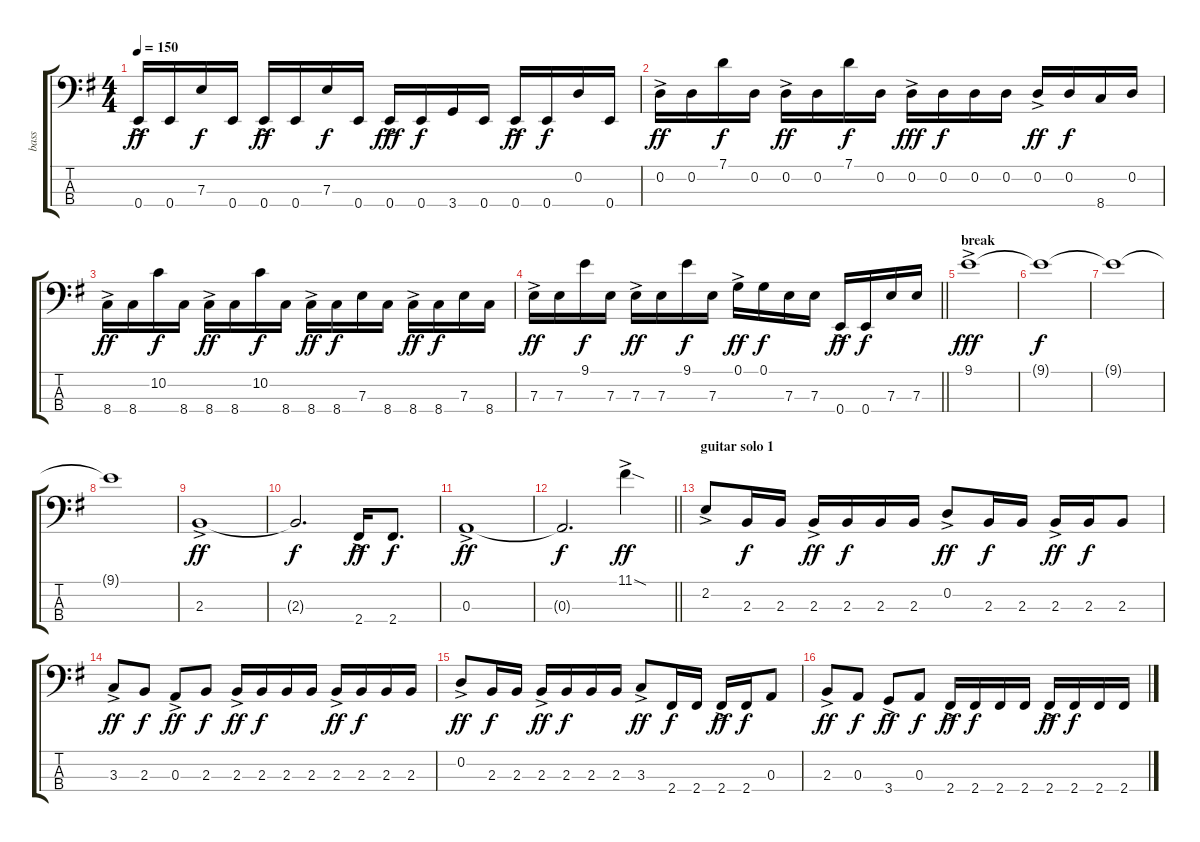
\track ("bass" "bass") {instrument electricbassfinger}
\staff {score tabs}
\tuning (G2 D2 A1 E1) {hide}
\ts (4 4)
\tempo 150
\clef f4
\ks eminor
0.4{ac}.16{dy ff} 0.4.16 7.3.16{dy f} 0.4.16 0.4{ac}.16{dy ff} 0.4.16 7.3.16{dy f} 0.4.16 0.4{ac}.16{dy fff} 0.4.16{dy f} 3.4.16 0.4.16 0.4{ac}.16{dy ff} 0.4.16{dy f} 0.2.16 0.4.16 |
0.2{ac}.16{dy ff} 0.2.16 7.1.16{dy f} 0.2.16 0.2{ac}.16{dy ff} 0.2.16 7.1.16{dy f} 0.2.16 0.2{ac}.16{dy fff} 0.2.16{dy f} 0.2.16 0.2.16 0.2{ac}.16{dy ff} 0.2.16{dy f} 8.4.16 0.2.16 |
8.4{ac}.16{dy ff} 8.4.16 10.2.16{dy f} 8.4.16 8.4{ac}.16{dy ff} 8.4.16 10.2.16{dy f} 8.4.16 8.4{ac}.16{dy ff} 8.4.16{dy f} 7.3.16 8.4.16 8.4{ac}.16{dy ff} 8.4.16{dy f} 7.3.16 8.4.16 |
\barLineRight lightlight
7.3{ac}.16{dy ff} 7.3.16 9.1.16{dy f} 7.3.16 7.3{ac}.16{dy ff} 7.3.16 9.1.16{dy f} 7.3.16 0.1{ac}.16{dy ff} 0.1.16{dy f} 7.3.16 7.3.16 0.4{ac}.16{dy ff} 0.4.16{dy f} 7.3.16 7.3.16 |
\section ("" "break")
9.1{ac}.1{dy fff} |
9.1{t}.1{dy f} |
9.1{t}.1 |
9.1{t}.1 |
2.3{ac}.1{dy ff} |
2.3{t}.2{d dy f} 2.4{ac}.16{dy ff} 2.4.8{d dy f} |
0.3{ac}.1{dy ff} |
\barLineRight lightlight
0.3{t}.2{d dy f} 11.1{sod ac}.4{dy ff} |
\section ("" "guitar solo 1")
2.2{ac}.8 2.3.16{dy f} 2.3.16 2.3{ac}.16{dy ff} 2.3.16{dy f} 2.3.16 2.3.16 0.2{ac}.8{dy ff} 2.3.16{dy f} 2.3.16 2.3{ac}.16{dy ff} 2.3.16{dy f} 2.3.8 |
3.3{ac}.8{dy ff} 2.3.8{dy f} 0.3{ac}.8{dy ff} 2.3.8{dy f} 2.3{ac}.16{dy ff} 2.3.16{dy f} 2.3.16 2.3.16 2.3{ac}.16{dy ff} 2.3.16{dy f} 2.3.16 2.3.16 |
0.2{ac}.8{dy ff} 2.3.16{dy f} 2.3.16 2.3{ac}.16{dy ff} 2.3.16{dy f} 2.3.16 2.3.16 3.3{ac}.8{dy ff} 2.4.16{dy f} 2.4.16 2.4{ac}.16{dy ff} 2.4.16{dy f} 0.3.8 |
2.3{ac}.8{dy ff} 0.3.8{dy f} 3.4{ac}.8{dy ff} 0.3.8{dy f} 2.4{ac}.16{dy ff} 2.4.16{dy f} 2.4.16 2.4.16 2.4{ac}.16{dy ff} 2.4.16{dy f} 2.4.16 2.4.16
